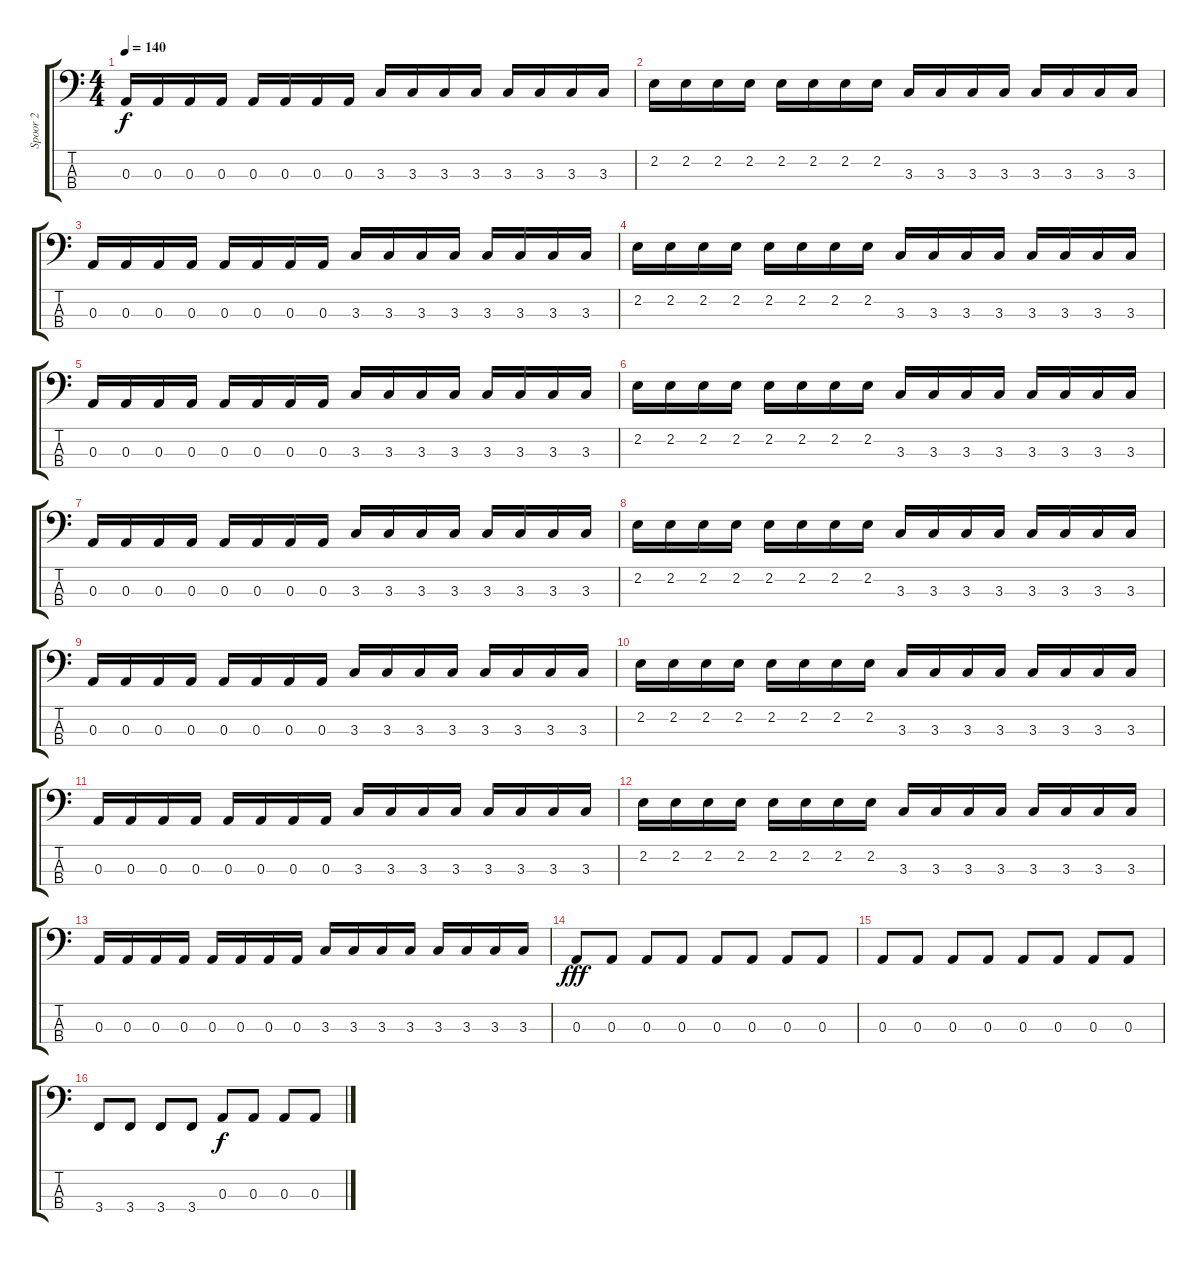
\track ("Spoor 2" "Spoor 2") {instrument electricbassfinger}
\staff {score tabs}
\tuning (G2 D2 A1 D1) {hide}
\ts (4 4)
\tempo 140
\clef f4
\ks c
0.3.16{dy f} 0.3.16 0.3.16 0.3.16 0.3.16 0.3.16 0.3.16 0.3.16 3.3.16 3.3.16 3.3.16 3.3.16 3.3.16 3.3.16 3.3.16 3.3.16 |
2.2.16 2.2.16 2.2.16 2.2.16 2.2.16 2.2.16 2.2.16 2.2.16 3.3.16 3.3.16 3.3.16 3.3.16 3.3.16 3.3.16 3.3.16 3.3.16 |
0.3.16 0.3.16 0.3.16 0.3.16 0.3.16 0.3.16 0.3.16 0.3.16 3.3.16 3.3.16 3.3.16 3.3.16 3.3.16 3.3.16 3.3.16 3.3.16 |
2.2.16 2.2.16 2.2.16 2.2.16 2.2.16 2.2.16 2.2.16 2.2.16 3.3.16 3.3.16 3.3.16 3.3.16 3.3.16 3.3.16 3.3.16 3.3.16 |
0.3.16 0.3.16 0.3.16 0.3.16 0.3.16 0.3.16 0.3.16 0.3.16 3.3.16 3.3.16 3.3.16 3.3.16 3.3.16 3.3.16 3.3.16 3.3.16 |
2.2.16 2.2.16 2.2.16 2.2.16 2.2.16 2.2.16 2.2.16 2.2.16 3.3.16 3.3.16 3.3.16 3.3.16 3.3.16 3.3.16 3.3.16 3.3.16 |
0.3.16 0.3.16 0.3.16 0.3.16 0.3.16 0.3.16 0.3.16 0.3.16 3.3.16 3.3.16 3.3.16 3.3.16 3.3.16 3.3.16 3.3.16 3.3.16 |
2.2.16 2.2.16 2.2.16 2.2.16 2.2.16 2.2.16 2.2.16 2.2.16 3.3.16 3.3.16 3.3.16 3.3.16 3.3.16 3.3.16 3.3.16 3.3.16 |
0.3.16 0.3.16 0.3.16 0.3.16 0.3.16 0.3.16 0.3.16 0.3.16 3.3.16 3.3.16 3.3.16 3.3.16 3.3.16 3.3.16 3.3.16 3.3.16 |
2.2.16 2.2.16 2.2.16 2.2.16 2.2.16 2.2.16 2.2.16 2.2.16 3.3.16 3.3.16 3.3.16 3.3.16 3.3.16 3.3.16 3.3.16 3.3.16 |
0.3.16 0.3.16 0.3.16 0.3.16 0.3.16 0.3.16 0.3.16 0.3.16 3.3.16 3.3.16 3.3.16 3.3.16 3.3.16 3.3.16 3.3.16 3.3.16 |
2.2.16 2.2.16 2.2.16 2.2.16 2.2.16 2.2.16 2.2.16 2.2.16 3.3.16 3.3.16 3.3.16 3.3.16 3.3.16 3.3.16 3.3.16 3.3.16 |
0.3.16 0.3.16 0.3.16 0.3.16 0.3.16 0.3.16 0.3.16 0.3.16 3.3.16 3.3.16 3.3.16 3.3.16 3.3.16 3.3.16 3.3.16 3.3.16 |
0.3.8{dy fff} 0.3.8 0.3.8 0.3.8 0.3.8 0.3.8 0.3.8 0.3.8 |
0.3.8 0.3.8 0.3.8 0.3.8 0.3.8 0.3.8 0.3.8 0.3.8 |
3.4.8 3.4.8 3.4.8 3.4.8 0.3.8{dy f} 0.3.8 0.3.8 0.3.8
